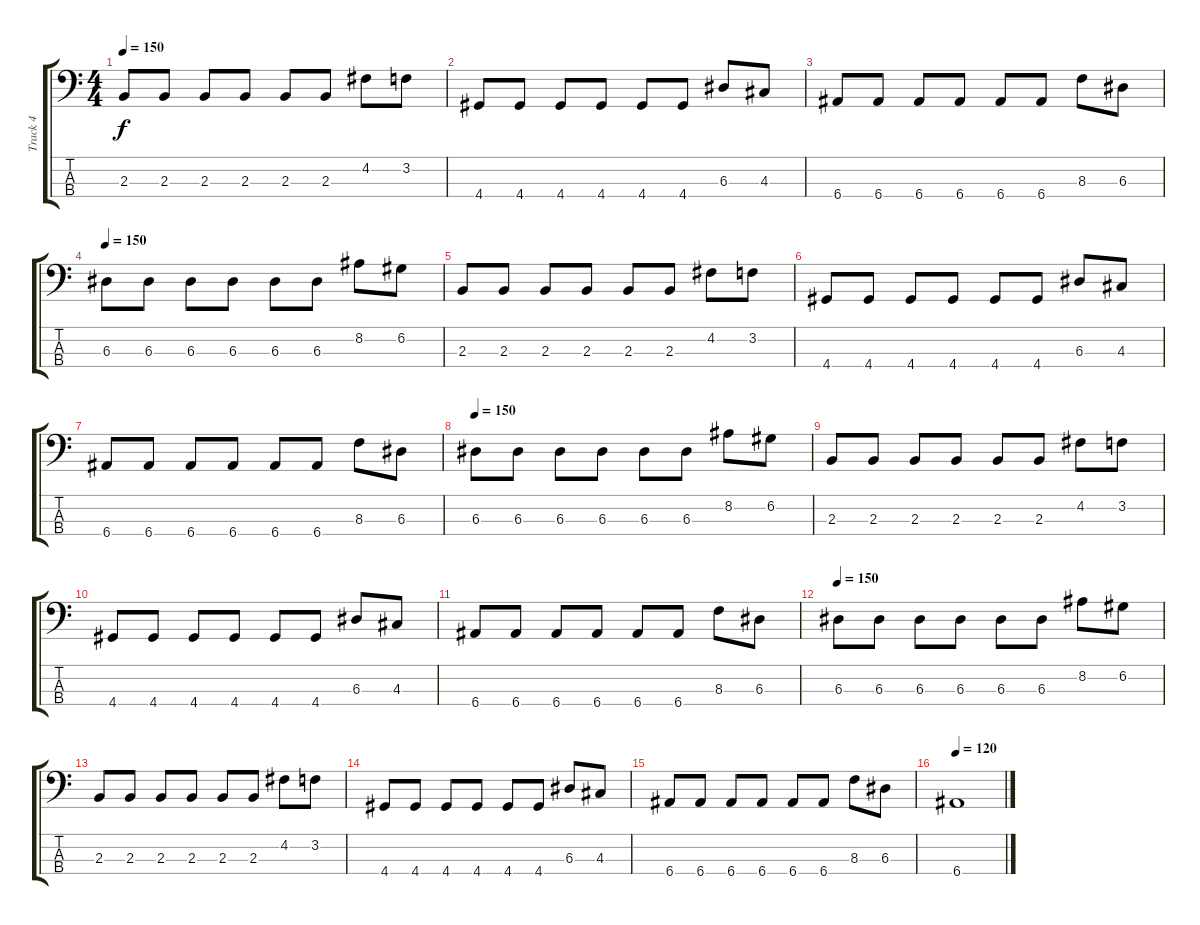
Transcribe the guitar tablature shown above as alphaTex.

\track ("Track 4" "Track 4") {instrument electricbassfinger}
\staff {score tabs}
\tuning (G2 D2 A1 E1) {hide}
\ts (4 4)
\tempo 150
\clef f4
\ks c
2.3.8{dy f} 2.3.8 2.3.8 2.3.8 2.3.8 2.3.8 4.2.8 3.2.8 |
4.4.8 4.4.8 4.4.8 4.4.8 4.4.8 4.4.8 6.3.8 4.3.8 |
6.4.8 6.4.8 6.4.8 6.4.8 6.4.8 6.4.8 8.3.8 6.3.8 |
\tempo 150
6.3.8 6.3.8 6.3.8 6.3.8 6.3.8 6.3.8 8.2.8 6.2.8 |
2.3.8 2.3.8 2.3.8 2.3.8 2.3.8 2.3.8 4.2.8 3.2.8 |
4.4.8 4.4.8 4.4.8 4.4.8 4.4.8 4.4.8 6.3.8 4.3.8 |
6.4.8 6.4.8 6.4.8 6.4.8 6.4.8 6.4.8 8.3.8 6.3.8 |
\tempo 150
6.3.8 6.3.8 6.3.8 6.3.8 6.3.8 6.3.8 8.2.8 6.2.8 |
2.3.8 2.3.8 2.3.8 2.3.8 2.3.8 2.3.8 4.2.8 3.2.8 |
4.4.8 4.4.8 4.4.8 4.4.8 4.4.8 4.4.8 6.3.8 4.3.8 |
6.4.8 6.4.8 6.4.8 6.4.8 6.4.8 6.4.8 8.3.8 6.3.8 |
\tempo 150
6.3.8 6.3.8 6.3.8 6.3.8 6.3.8 6.3.8 8.2.8 6.2.8 |
2.3.8 2.3.8 2.3.8 2.3.8 2.3.8 2.3.8 4.2.8 3.2.8 |
4.4.8 4.4.8 4.4.8 4.4.8 4.4.8 4.4.8 6.3.8 4.3.8 |
6.4.8 6.4.8 6.4.8 6.4.8 6.4.8 6.4.8 8.3.8 6.3.8 |
\tempo 120
6.4.1
